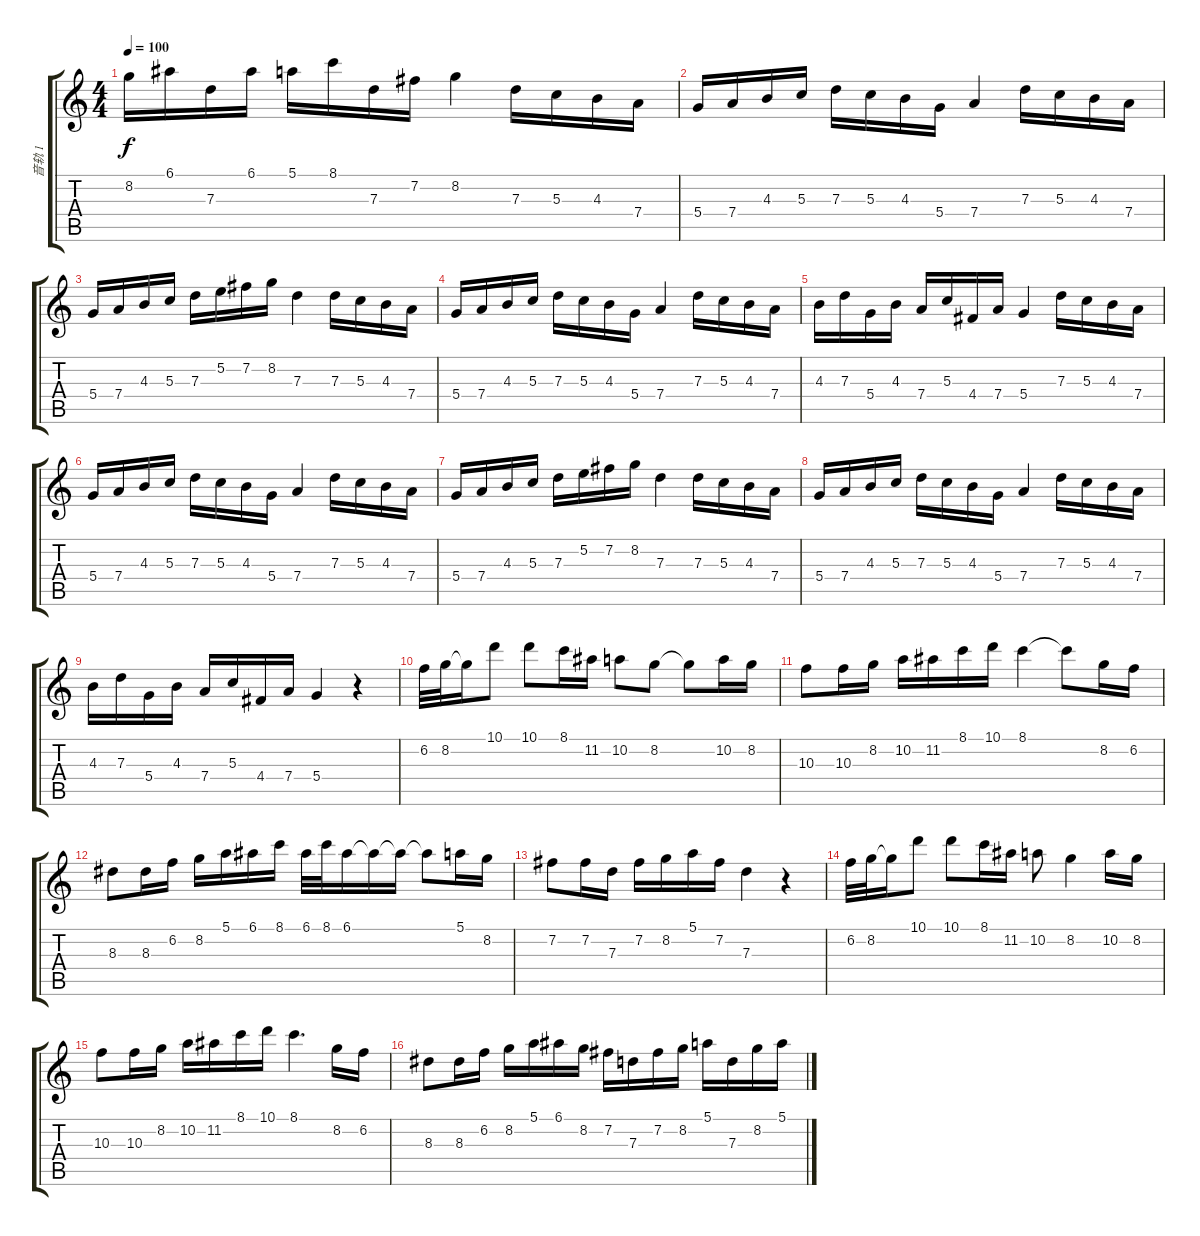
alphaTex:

\track ("音轨 1" "音轨 1") {instrument acousticguitarnylon}
\staff {score tabs}
\tuning (E4 B3 G3 D3 A2 E2) {hide}
\ts (4 4)
\tempo 100
\clef g2
\ks c
8.2.16{dy f} 6.1.16 7.3.16 6.1.16 5.1.16 8.1.16 7.3.16 7.2.16 8.2.4 7.3.16 5.3.16 4.3.16 7.4.16 |
5.4.16 7.4.16 4.3.16 5.3.16 7.3.16 5.3.16 4.3.16 5.4.16 7.4.4 7.3.16 5.3.16 4.3.16 7.4.16 |
5.4.16 7.4.16 4.3.16 5.3.16 7.3.16 5.2.16 7.2.16 8.2.16 7.3.4 7.3.16 5.3.16 4.3.16 7.4.16 |
5.4.16 7.4.16 4.3.16 5.3.16 7.3.16 5.3.16 4.3.16 5.4.16 7.4.4 7.3.16 5.3.16 4.3.16 7.4.16 |
4.3.16 7.3.16 5.4.16 4.3.16 7.4.16 5.3.16 4.4.16 7.4.16 5.4.4 7.3.16 5.3.16 4.3.16 7.4.16 |
5.4.16 7.4.16 4.3.16 5.3.16 7.3.16 5.3.16 4.3.16 5.4.16 7.4.4 7.3.16 5.3.16 4.3.16 7.4.16 |
5.4.16 7.4.16 4.3.16 5.3.16 7.3.16 5.2.16 7.2.16 8.2.16 7.3.4 7.3.16 5.3.16 4.3.16 7.4.16 |
5.4.16 7.4.16 4.3.16 5.3.16 7.3.16 5.3.16 4.3.16 5.4.16 7.4.4 7.3.16 5.3.16 4.3.16 7.4.16 |
4.3.16 7.3.16 5.4.16 4.3.16 7.4.16 5.3.16 4.4.16 7.4.16 5.4.4 r.4 |
6.2.32 8.2.32 8.2{t}.16 10.1.8 10.1.8 8.1.16 11.2.16 10.2.8 8.2.8 8.2{t}.8 10.2.16 8.2.16 |
10.3.8 10.3.16 8.2.16 10.2.16 11.2.16 8.1.16 10.1.16 8.1.4 8.1{t}.8 8.2.16 6.2.16 |
8.3.8 8.3.16 6.2.16 8.2.16 5.1.16 6.1.16 8.1.16 6.1.32 8.1.32 6.1.16 6.1{t}.16 6.1{t}.16 6.1{t}.8 5.1.16 8.2.16 |
7.2.8 7.2.16 7.3.16 7.2.16 8.2.16 5.1.16 7.2.16 7.3.4 r.4 |
6.2.32 8.2.32 8.2{t}.16 10.1.8 10.1.8 8.1.16 11.2.16 10.2.8 8.2.4 10.2.16 8.2.16 |
10.3.8 10.3.16 8.2.16 10.2.16 11.2.16 8.1.16 10.1.16 8.1.4{d} 8.2.16 6.2.16 |
8.3.8 8.3.16 6.2.16 8.2.16 5.1.16 6.1.16 8.2.16 7.2.16 7.3.16 7.2.16 8.2.16 5.1.16 7.3.16 8.2.16 5.1.16
